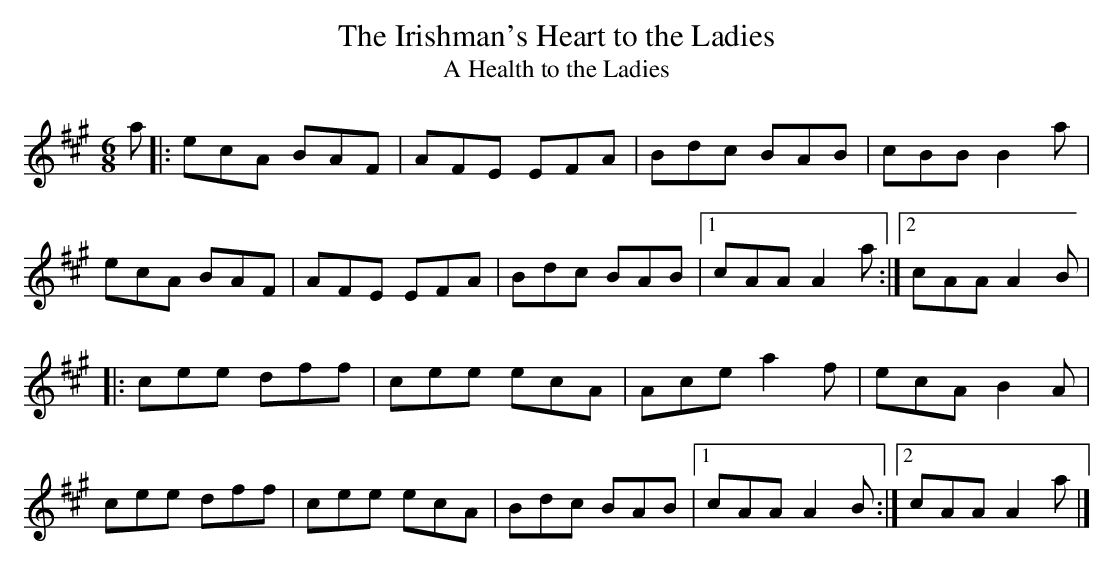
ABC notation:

X:1
T:Irishman's Heart to the Ladies, The
T:A Health to the Ladies
M:6/8
L:1/8
K:A
a[|:ecA BAF|AFE EFA|Bdc BAB|cBB B2a|!
ecA BAF|AFE EFA|Bdc BAB|1cAA A2a:|2cAA A2B|!
|:cee dff|cee ecA|Ace a2f|ecA B2A|!
cee dff|cee ecA|Bdc BAB|1cAA A2B:|2cAA A2a|]!
